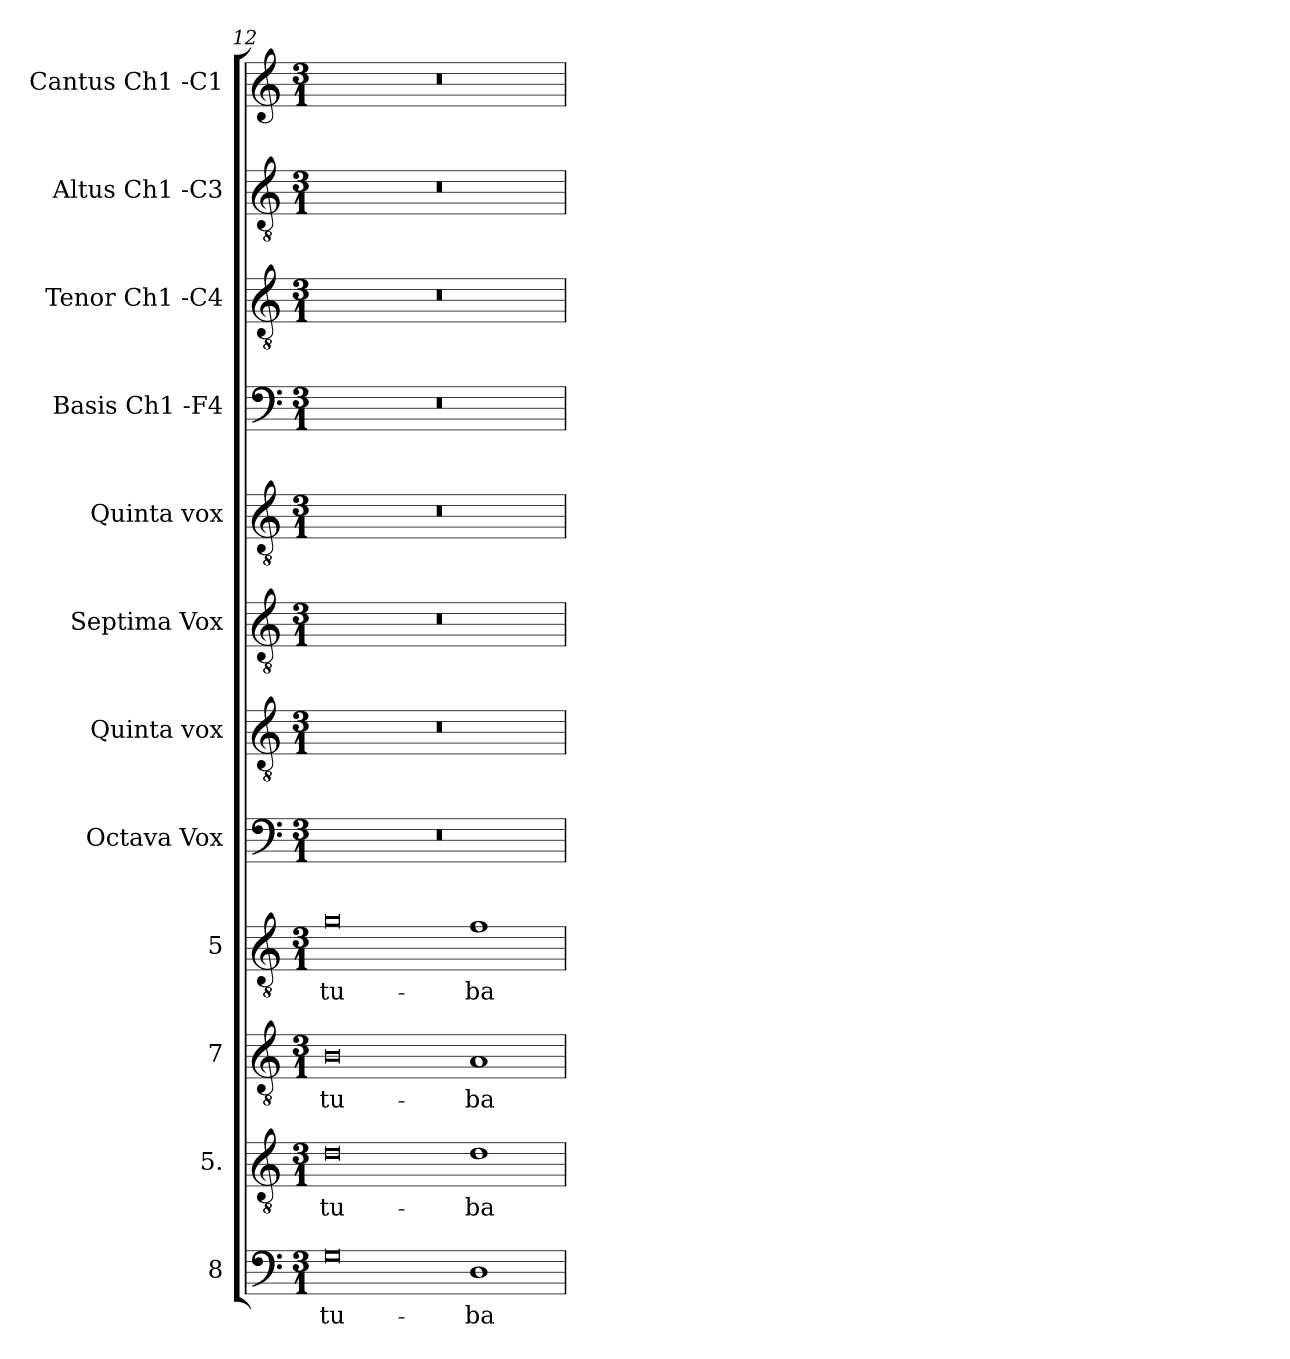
**kern	**text	**kern	**text	**kern	**text	**kern	**text	**kern	**kern	**kern	**kern	**kern	**kern	**kern	**kern
*part12	*part12	*part11	*part11	*part10	*part10	*part9	*part9	*part8	*part7	*part6	*part5	*part4	*part3	*part2	*part1
*staff12	*staff12	*staff11	*staff11	*staff10	*staff10	*staff9	*staff9	*staff8	*staff7	*staff6	*staff5	*staff4	*staff3	*staff2	*staff1
*I"8	*	*I"5.	*	*I"7	*	*I"5	*	*I"Octava  Vox	*I"Quinta  vox	*I"Septima  Vox	*I"Quinta  vox	*I"Basis  Ch1 -F4	*I"Tenor  Ch1 -C4	*I"Altus  Ch1 -C3	*I"Cantus  Ch1 -C1
*	*	*	*	*	*	*	*	*	*	*	*	*I'B	*I'T	*I'A	*I'C
*clefF4	*	*clefGv2	*	*clefGv2	*	*clefGv2	*	*clefF4	*clefGv2	*clefGv2	*clefGv2	*clefF4	*clefGv2	*clefGv2	*clefG2
*k[]	*	*k[]	*	*k[]	*	*k[]	*	*k[]	*k[]	*k[]	*k[]	*k[]	*k[]	*k[]	*k[]
*C:	*	*C:	*	*C:	*	*C:	*	*C:	*C:	*C:	*C:	*C:	*C:	*C:	*C:
*M3/1	*	*M3/1	*	*M3/1	*	*M3/1	*	*M3/1	*M3/1	*M3/1	*M3/1	*M3/1	*M3/1	*M3/1	*M3/1
=12	=12	=12	=12	=12	=12	=12	=12	=12	=12	=12	=12	=12	=12	=12	=12
!	!LO:LY:b:cj	!	!LO:LY:b:cj	!	!LO:LY:b:cj	!	!LO:LY:b:cj	!	!	!	!	!	!	!	!
0G	tu-	0d	tu-	0B	tu-	0g	tu-	0.r	0.r	0.r	0.r	0.r	0.r	0.r	0.r
!	!LO:LY:b:cj	!	!LO:LY:b:cj	!	!LO:LY:b:cj	!	!LO:LY:b:cj	!	!	!	!	!	!	!	!
1D	-ba	1d	-ba	1A	-ba	1f	-ba	.	.	.	.	.	.	.	.
=	=	=	=	=	=	=	=	=	=	=	=	=	=	=	=
*-	*-	*-	*-	*-	*-	*-	*-	*-	*-	*-	*-	*-	*-	*-	*-
